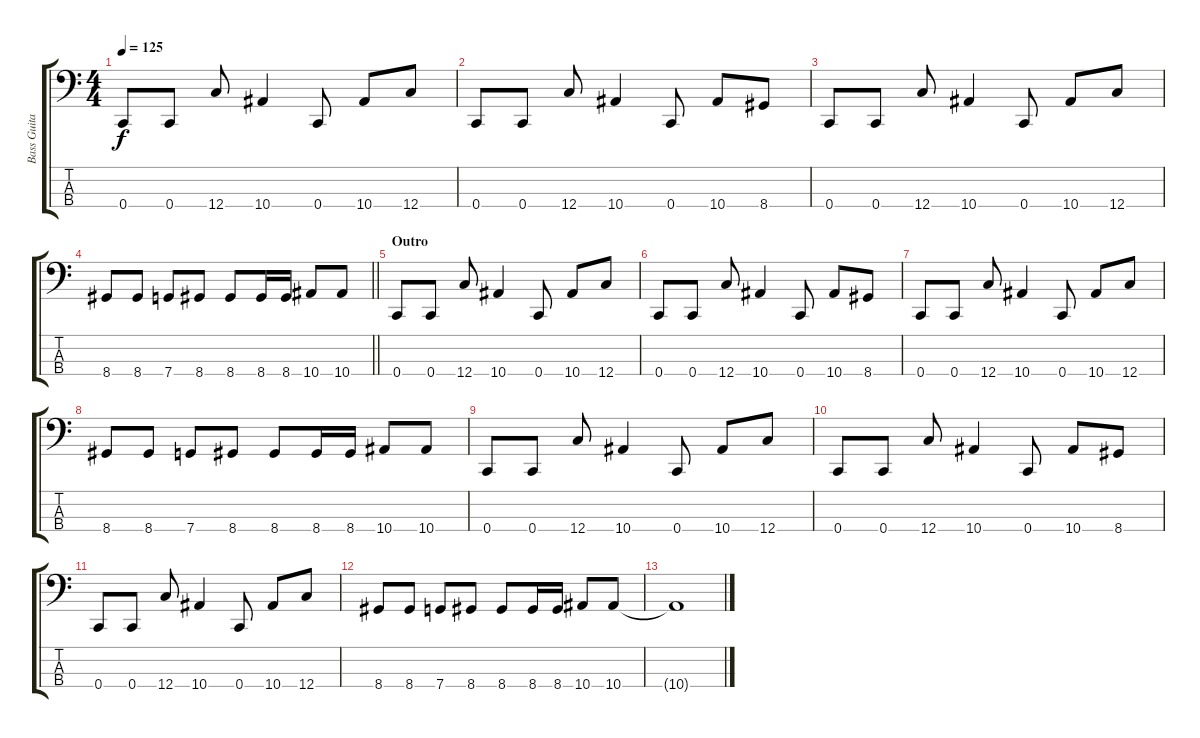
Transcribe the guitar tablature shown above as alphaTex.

\track ("Bass Guitar (Blasko)" "Bass Guita") {instrument electricbasspick}
\staff {score tabs}
\tuning (F2 C2 G1 C1) {hide}
\ts (4 4)
\tempo 125
\clef f4
\ks c
0.4.8{dy f} 0.4.8 12.4.8 10.4.4 0.4.8 10.4.8 12.4.8 |
0.4.8 0.4.8 12.4.8 10.4.4 0.4.8 10.4.8 8.4.8 |
0.4.8 0.4.8 12.4.8 10.4.4 0.4.8 10.4.8 12.4.8 |
\barLineRight lightlight
8.4.8 8.4.8 7.4.8 8.4.8 8.4.8 8.4.16 8.4.16 10.4.8 10.4.8 |
\section ("" "Outro")
0.4.8 0.4.8 12.4.8 10.4.4 0.4.8 10.4.8 12.4.8 |
0.4.8 0.4.8 12.4.8 10.4.4 0.4.8 10.4.8 8.4.8 |
0.4.8 0.4.8 12.4.8 10.4.4 0.4.8 10.4.8 12.4.8 |
8.4.8 8.4.8 7.4.8 8.4.8 8.4.8 8.4.16 8.4.16 10.4.8 10.4.8 |
0.4.8 0.4.8 12.4.8 10.4.4 0.4.8 10.4.8 12.4.8 |
0.4.8 0.4.8 12.4.8 10.4.4 0.4.8 10.4.8 8.4.8 |
0.4.8 0.4.8 12.4.8 10.4.4 0.4.8 10.4.8 12.4.8 |
8.4.8 8.4.8 7.4.8 8.4.8 8.4.8 8.4.16 8.4.16 10.4.8 10.4.8 |
10.4{t}.1
